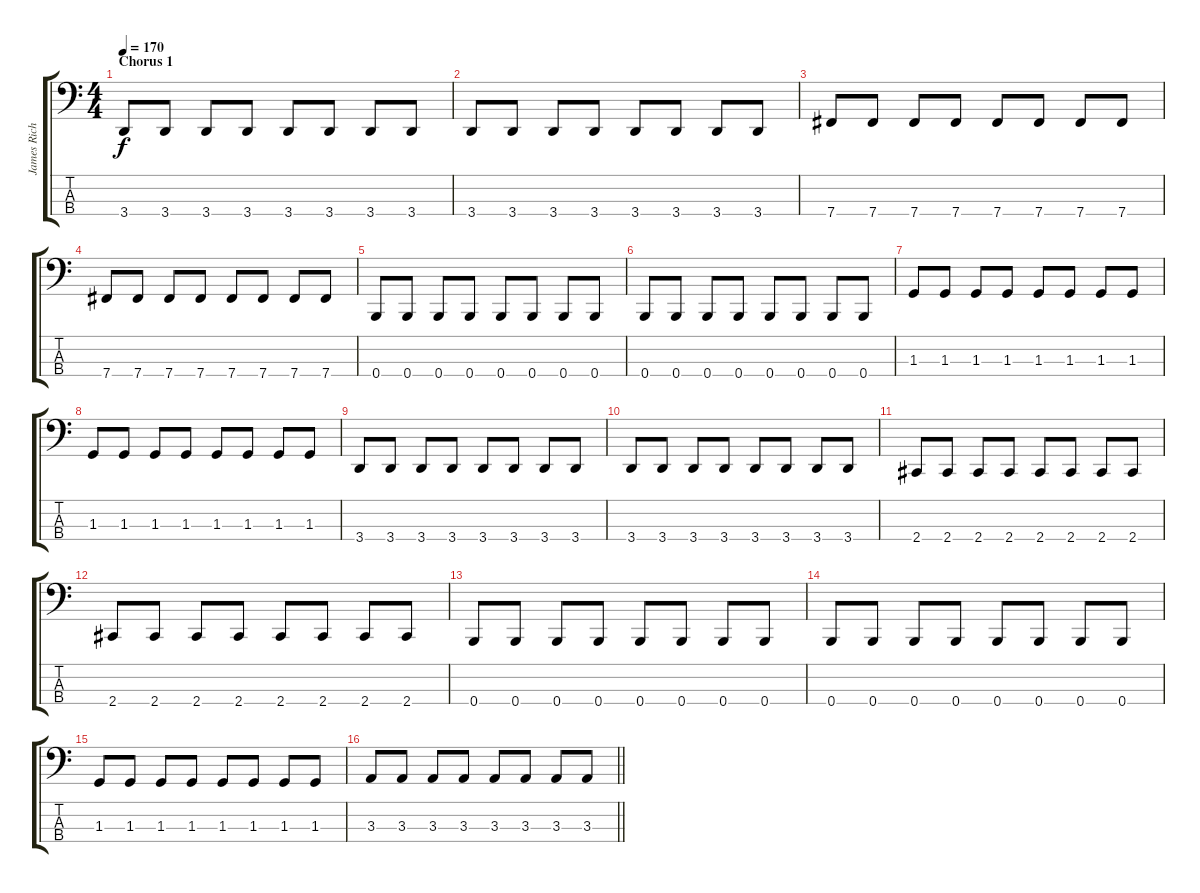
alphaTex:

\track ("James Richardson" "James Rich") {instrument electricbassfinger}
\staff {score tabs}
\tuning (E2 B1 Gb1 B0) {hide}
\ts (4 4)
\section ("" "Chorus 1")
\tempo 170
\clef f4
\ks c
3.4.8{dy f} 3.4.8 3.4.8 3.4.8 3.4.8 3.4.8 3.4.8 3.4.8 |
3.4.8 3.4.8 3.4.8 3.4.8 3.4.8 3.4.8 3.4.8 3.4.8 |
7.4.8 7.4.8 7.4.8 7.4.8 7.4.8 7.4.8 7.4.8 7.4.8 |
7.4.8 7.4.8 7.4.8 7.4.8 7.4.8 7.4.8 7.4.8 7.4.8 |
0.4.8 0.4.8 0.4.8 0.4.8 0.4.8 0.4.8 0.4.8 0.4.8 |
0.4.8 0.4.8 0.4.8 0.4.8 0.4.8 0.4.8 0.4.8 0.4.8 |
1.3.8 1.3.8 1.3.8 1.3.8 1.3.8 1.3.8 1.3.8 1.3.8 |
1.3.8 1.3.8 1.3.8 1.3.8 1.3.8 1.3.8 1.3.8 1.3.8 |
3.4.8 3.4.8 3.4.8 3.4.8 3.4.8 3.4.8 3.4.8 3.4.8 |
3.4.8 3.4.8 3.4.8 3.4.8 3.4.8 3.4.8 3.4.8 3.4.8 |
2.4.8 2.4.8 2.4.8 2.4.8 2.4.8 2.4.8 2.4.8 2.4.8 |
2.4.8 2.4.8 2.4.8 2.4.8 2.4.8 2.4.8 2.4.8 2.4.8 |
0.4.8 0.4.8 0.4.8 0.4.8 0.4.8 0.4.8 0.4.8 0.4.8 |
0.4.8 0.4.8 0.4.8 0.4.8 0.4.8 0.4.8 0.4.8 0.4.8 |
1.3.8 1.3.8 1.3.8 1.3.8 1.3.8 1.3.8 1.3.8 1.3.8 |
\barLineRight lightlight
3.3.8 3.3.8 3.3.8 3.3.8 3.3.8 3.3.8 3.3.8 3.3.8
